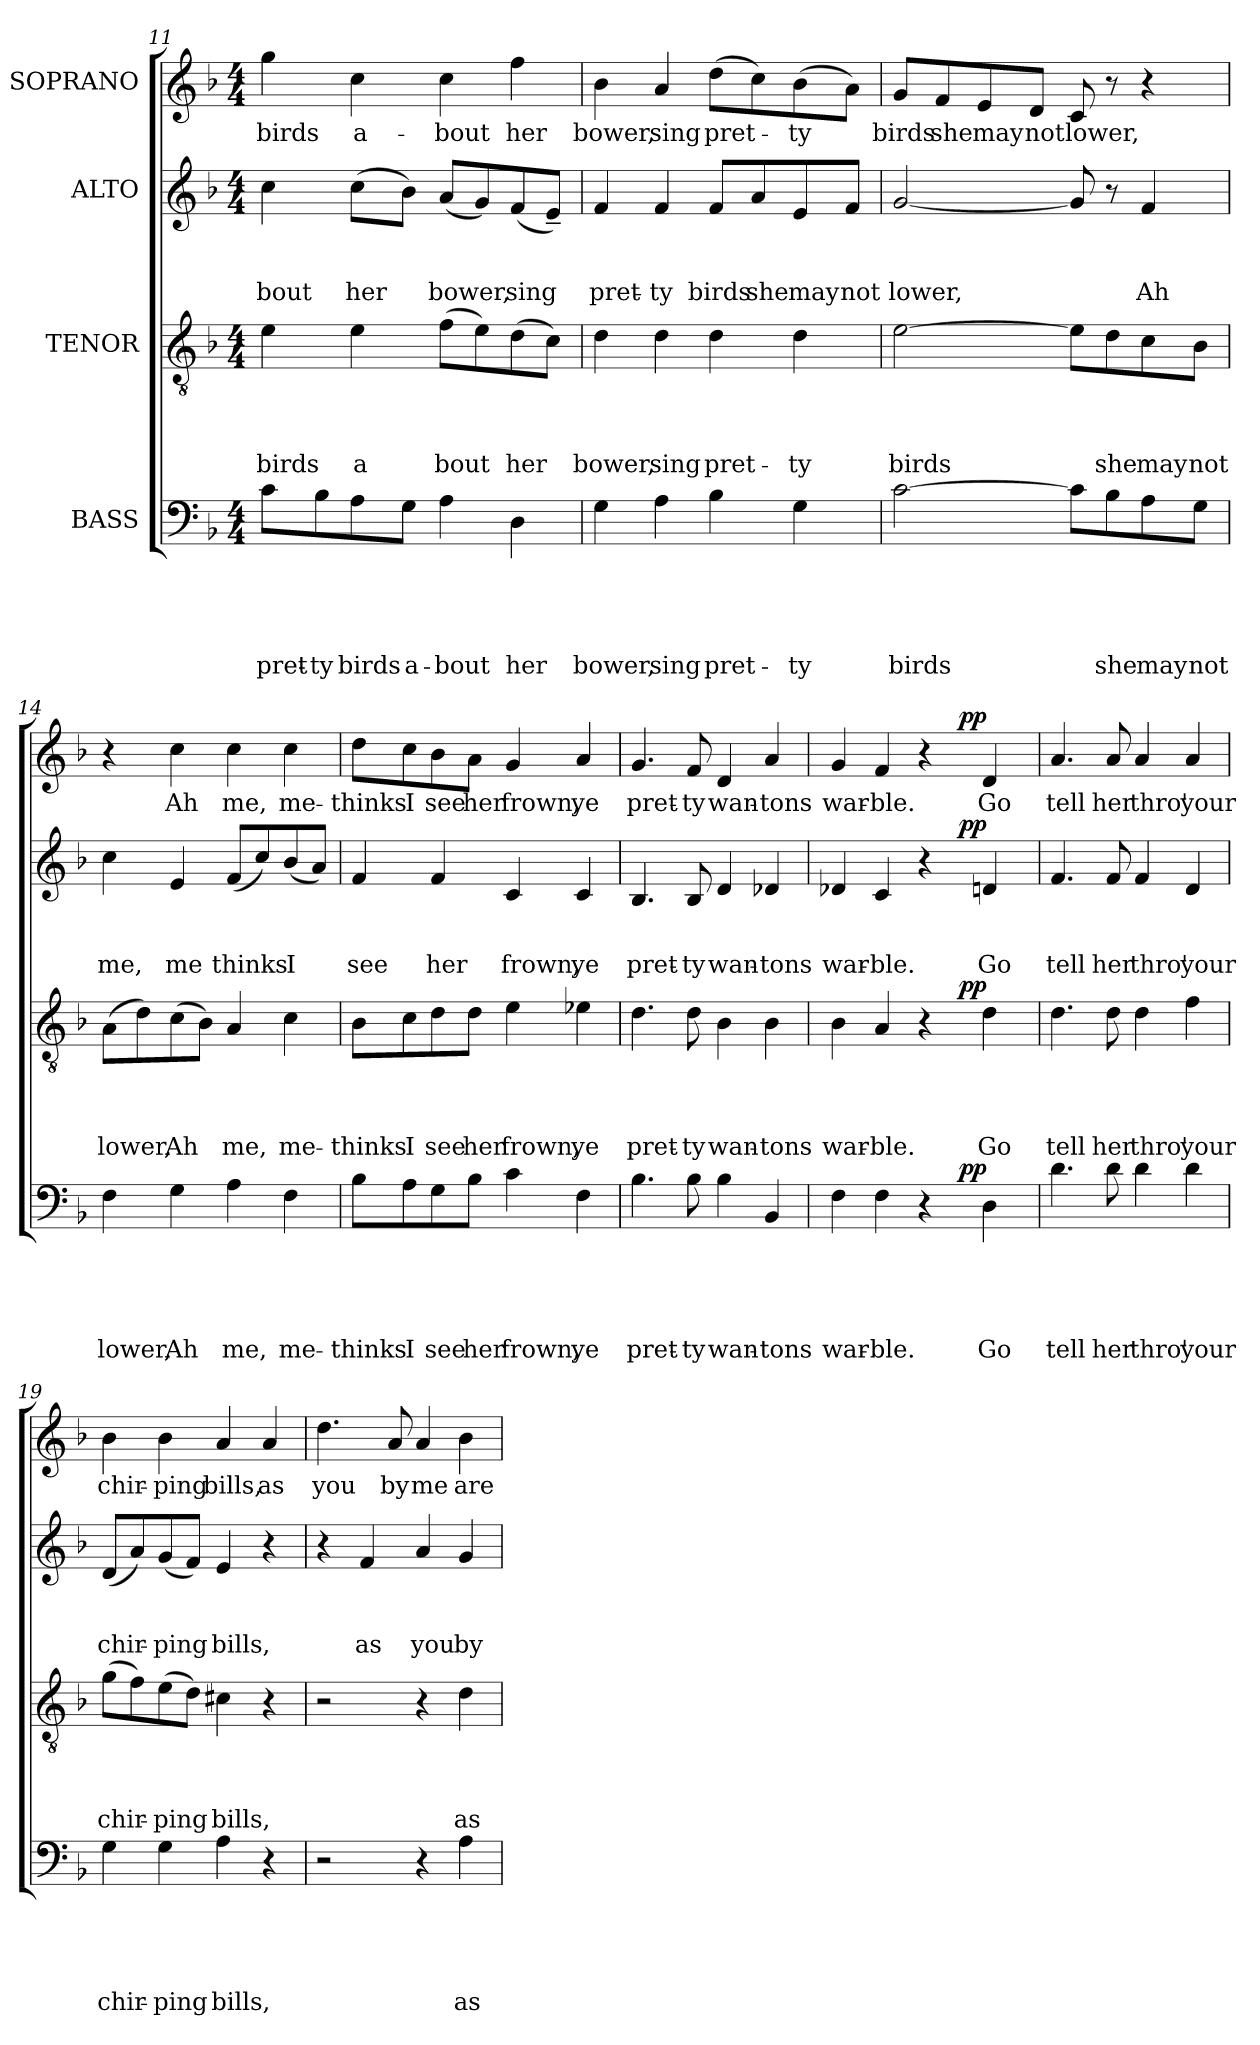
**kern	**text	**text	**text	**text	**text	**dynam	**kern	**text	**text	**text	**text	**dynam	**kern	**text	**text	**text	**dynam	**kern	**text	**dynam
*part4	*part4	*part4	*part4	*part4	*part4	*part4	*part3	*part3	*part3	*part3	*part3	*part3	*part2	*part2	*part2	*part2	*part2	*part1	*part1	*part1
*staff4	*staff4	*staff4	*staff4	*staff4	*staff4	*staff4	*staff3	*staff3	*staff3	*staff3	*staff3	*staff3	*staff2	*staff2	*staff2	*staff2	*staff2	*staff1	*staff1	*staff1
*I"BASS	*	*	*	*	*	*	*I"TENOR	*	*	*	*	*	*I"ALTO	*	*	*	*	*I"SOPRANO	*	*
!!LO:PB:g=z
*clefF4	*	*	*	*	*	*	*clefGv2	*	*	*	*	*	*clefG2	*	*	*	*	*clefG2	*	*
*k[b-]	*	*	*	*	*	*	*k[b-]	*	*	*	*	*	*k[b-]	*	*	*	*	*k[b-]	*	*
*F:	*	*	*	*	*	*	*F:	*	*	*	*	*	*F:	*	*	*	*	*F:	*	*
*M4/4	*	*	*	*	*	*	*M4/4	*	*	*	*	*	*M4/4	*	*	*	*	*M4/4	*	*
=11	=11	=11	=11	=11	=11	=11	=11	=11	=11	=11	=11	=11	=11	=11	=11	=11	=11	=11	=11	=11
!	!	!	!	!	!LO:LY:b	!	!	!	!	!	!LO:LY:b	!	!	!	!	!LO:LY:b	!	!	!LO:LY:b	!
8c\L	.	.	.	.	pret-	.	4e\	.	.	.	birds	.	4cc\	.	.	-bout	.	4gg\	birds	.
!	!	!	!	!	!LO:LY:b:rj	!	!	!	!	!	!	!	!	!	!	!	!	!	!	!
8B-\	.	.	.	.	-ty	.	.	.	.	.	.	.	.	.	.	.	.	.	.	.
!	!	!	!	!	!LO:LY:b	!	!	!	!	!	!LO:LY:b	!	!	!	!	!LO:LY:b	!	!	!LO:LY:b	!
8A\	.	.	.	.	birds	.	4e\	.	.	.	a	.	(>8cc\L	.	.	her	.	4cc\	a-	.
!	!	!	!	!	!LO:LY:b	!	!	!	!	!	!	!	!	!	!	!	!	!	!	!
8G\J	.	.	.	.	a-	.	.	.	.	.	.	.	8b-\J)	.	.	.	.	.	.	.
!	!	!	!	!	!LO:LY:b	!	!	!	!	!	!LO:LY:b	!	!	!	!	!LO:LY:b	!	!	!LO:LY:b	!
4A\	.	.	.	.	-bout	.	(>8f\L	.	.	.	bout	.	(<8a/L	.	.	bower,	.	4cc\	-bout	.
.	.	.	.	.	.	.	8e\)	.	.	.	.	.	8g/)	.	.	.	.	.	.	.
!	!	!	!	!	!LO:LY:b	!	!	!	!	!	!LO:LY:b	!	!	!	!	!LO:LY:b	!	!	!LO:LY:b	!
4D\	.	.	.	.	her	.	(>8d\	.	.	.	her	.	(<8f/	.	.	sing	.	4ff\	her	.
.	.	.	.	.	.	.	8c\J)	.	.	.	.	.	8e~</J)	.	.	.	.	.	.	.
=12	=12	=12	=12	=12	=12	=12	=12	=12	=12	=12	=12	=12	=12	=12	=12	=12	=12	=12	=12	=12
!	!	!	!	!	!LO:LY:b	!	!	!	!	!	!LO:LY:b	!	!	!	!	!LO:LY:b	!	!	!LO:LY:b	!
4G\	.	.	.	.	bower,	.	4d\	.	.	.	bower,	.	4f/	.	.	pret-	.	4b-\	bower,	.
!	!	!	!	!	!LO:LY:b	!	!	!	!	!	!LO:LY:b	!	!	!	!	!LO:LY:b	!	!	!LO:LY:b	!
4A\	.	.	.	.	sing	.	4d\	.	.	.	sing	.	4f/	.	.	-ty	.	4a/	sing	.
!	!	!	!	!	!LO:LY:b	!	!	!	!	!	!LO:LY:b	!	!	!	!	!LO:LY:b	!	!	!LO:LY:b	!
4B-\	.	.	.	.	pret-	.	4d\	.	.	.	pret-	.	8f/L	.	.	birds	.	(>8dd\L	pret-	.
!	!	!	!	!	!	!	!	!	!	!	!	!	!	!	!	!LO:LY:b	!	!	!	!
.	.	.	.	.	.	.	.	.	.	.	.	.	8a/	.	.	she	.	8cc\)	.	.
!	!	!	!	!	!LO:LY:b	!	!	!	!	!	!LO:LY:b	!	!	!	!	!LO:LY:b	!	!	!LO:LY:b	!
4G\	.	.	.	.	-ty	.	4d\	.	.	.	-ty	.	8e/	.	.	may	.	(>8b-\	-ty	.
!	!	!	!	!	!	!	!	!	!	!	!	!	!	!	!	!LO:LY:b	!	!	!	!
.	.	.	.	.	.	.	.	.	.	.	.	.	8f/J	.	.	not	.	8a\J)	.	.
=13	=13	=13	=13	=13	=13	=13	=13	=13	=13	=13	=13	=13	=13	=13	=13	=13	=13	=13	=13	=13
!	!	!	!	!	!LO:LY:b	!	!	!	!	!	!LO:LY:b	!	!	!	!	!LO:LY:b	!	!	!LO:LY:b	!
[>2c\	.	.	.	.	birds	.	[>2e\	.	.	.	birds	.	[<2g/	.	.	lower,	.	8g/L	birds	.
!	!	!	!	!	!	!	!	!	!	!	!	!	!	!	!	!	!	!	!LO:LY:b	!
.	.	.	.	.	.	.	.	.	.	.	.	.	.	.	.	.	.	8f/	she	.
!	!	!	!	!	!	!	!	!	!	!	!	!	!	!	!	!	!	!	!LO:LY:b	!
.	.	.	.	.	.	.	.	.	.	.	.	.	.	.	.	.	.	8e/	may	.
!	!	!	!	!	!	!	!	!	!	!	!	!	!	!	!	!	!	!	!LO:LY:b	!
.	.	.	.	.	.	.	.	.	.	.	.	.	.	.	.	.	.	8d/J	not	.
!	!	!	!	!	!	!	!	!	!	!	!	!	!	!	!	!	!	!	!LO:LY:b	!
8c\L]	.	.	.	.	.	.	8e\L]	.	.	.	.	.	8g/]	.	.	.	.	8c/	lower,	.
!	!	!	!	!	!LO:LY:b	!	!	!	!	!	!LO:LY:b	!	!	!	!	!	!	!	!	!
8B-\	.	.	.	.	she	.	8d\	.	.	.	she	.	8r	.	.	.	.	8r	.	.
!	!	!	!	!	!LO:LY:b	!	!	!	!	!	!LO:LY:b	!	!	!	!	!LO:LY:b	!	!	!	!
8A\	.	.	.	.	may	.	8c\	.	.	.	may	.	4f/	.	.	Ah	.	4r	.	.
!	!	!	!	!	!LO:LY:b	!	!	!	!	!	!LO:LY:b	!	!	!	!	!	!	!	!	!
8G\J	.	.	.	.	not	.	8B-\J	.	.	.	not	.	.	.	.	.	.	.	.	.
!!LO:LB:g=z
=14	=14	=14	=14	=14	=14	=14	=14	=14	=14	=14	=14	=14	=14	=14	=14	=14	=14	=14	=14	=14
!	!	!	!	!	!LO:LY:b	!	!	!	!	!	!LO:LY:b	!	!	!	!	!LO:LY:b	!	!	!	!
4F\	.	.	.	.	lower,	.	(>8A\L	.	.	.	lower,	.	4cc\	.	.	me,	.	4r	.	.
.	.	.	.	.	.	.	8d\)	.	.	.	.	.	.	.	.	.	.	.	.	.
!	!	!	!	!	!LO:LY:b	!	!	!	!	!	!LO:LY:b	!	!	!	!	!LO:LY:b	!	!	!LO:LY:b	!
4G\	.	.	.	.	Ah	.	(>8c\	.	.	.	Ah	.	4e/	.	.	me	.	4cc\	Ah	.
.	.	.	.	.	.	.	8B-\J)	.	.	.	.	.	.	.	.	.	.	.	.	.
!	!	!	!	!	!LO:LY:b	!	!	!	!	!	!LO:LY:b	!	!	!	!	!LO:LY:b	!	!	!LO:LY:b	!
4A\	.	.	.	.	me,	.	4A/	.	.	.	me,	.	(<8f/L	.	.	thinks	.	4cc\	me,	.
.	.	.	.	.	.	.	.	.	.	.	.	.	8cc/)	.	.	.	.	.	.	.
!	!	!	!	!	!LO:LY:b	!	!	!	!	!	!LO:LY:b	!	!	!	!	!LO:LY:b:rj	!	!	!LO:LY:b	!
4F\	.	.	.	.	me-	.	4c\	.	.	.	me-	.	(<8b-/	.	.	I	.	4cc\	me-	.
.	.	.	.	.	.	.	.	.	.	.	.	.	8a/J)	.	.	.	.	.	.	.
=15	=15	=15	=15	=15	=15	=15	=15	=15	=15	=15	=15	=15	=15	=15	=15	=15	=15	=15	=15	=15
!	!	!	!	!	!LO:LY:b	!	!	!	!	!	!LO:LY:b	!	!	!	!	!LO:LY:b	!	!	!LO:LY:b	!
8B-\L	.	.	.	.	-thinks	.	8B-\L	.	.	.	-thinks	.	4f/	.	.	see	.	8dd\L	-thinks	.
!	!	!	!	!	!LO:LY:b	!	!	!	!	!	!LO:LY:b	!	!	!	!	!	!	!	!LO:LY:b	!
8A\	.	.	.	.	I	.	8c\	.	.	.	I	.	.	.	.	.	.	8cc\	I	.
!	!	!	!	!	!LO:LY:b	!	!	!	!	!	!LO:LY:b	!	!	!	!	!LO:LY:b	!	!	!LO:LY:b	!
8G\	.	.	.	.	see	.	8d\	.	.	.	see	.	4f/	.	.	her	.	8b-\	see	.
!	!	!	!	!	!LO:LY:b	!	!	!	!	!	!LO:LY:b	!	!	!	!	!	!	!	!LO:LY:b	!
8B-\J	.	.	.	.	her	.	8d\J	.	.	.	her	.	.	.	.	.	.	8a\J	her	.
!	!	!	!	!	!LO:LY:b	!	!	!	!	!	!LO:LY:b	!	!	!	!	!LO:LY:b	!	!	!LO:LY:b	!
4c\	.	.	.	.	frown,	.	4e\	.	.	.	frown,	.	4c/	.	.	frown,	.	4g/	frown,	.
!	!	!	!	!	!LO:LY:b	!	!	!	!	!	!LO:LY:b	!	!	!	!	!LO:LY:b	!	!	!LO:LY:b	!
4F\	.	.	.	.	ye	.	4e-X\	.	.	.	ye	.	4c/	.	.	ye	.	4a/	ye	.
=16	=16	=16	=16	=16	=16	=16	=16	=16	=16	=16	=16	=16	=16	=16	=16	=16	=16	=16	=16	=16
!	!	!	!	!	!LO:LY:b	!	!	!	!	!	!LO:LY:b	!	!	!	!	!LO:LY:b	!	!	!LO:LY:b	!
4.B-\	.	.	.	.	pret-	.	4.d\	.	.	.	pret-	.	4.B-/	.	.	pret-	.	4.g/	pret-	.
!	!	!	!	!	!LO:LY:b:rj	!	!	!	!	!	!LO:LY:b:rj	!	!	!	!	!LO:LY:b:rj	!	!	!LO:LY:b:rj	!
8B-\	.	.	.	.	-ty	.	8d\	.	.	.	-ty	.	8B-/	.	.	-ty	.	8f/	-ty	.
!	!	!	!	!	!LO:LY:b	!	!	!	!	!	!LO:LY:b	!	!	!	!	!LO:LY:b	!	!	!LO:LY:b	!
4B-\	.	.	.	.	wan-	.	4B-\	.	.	.	wan-	.	4d/	.	.	wan-	.	4d/	wan-	.
!	!	!	!	!	!LO:LY:b:rj	!	!	!	!	!	!LO:LY:b:rj	!	!	!	!	!LO:LY:b:rj	!	!	!LO:LY:b:rj	!
4BB-/	.	.	.	.	-tons	.	4B-\	.	.	.	-tons	.	4d-X/	.	.	-tons	.	4a/	-tons	.
=17	=17	=17	=17	=17	=17	=17	=17	=17	=17	=17	=17	=17	=17	=17	=17	=17	=17	=17	=17	=17
!	!	!	!	!	!LO:LY:b	!	!	!	!	!	!LO:LY:b	!	!	!	!	!LO:LY:b	!	!	!LO:LY:b	!
*^	*	*	*	*	*	*	*^	*	*	*	*	*	*^	*	*	*	*	*^	*	*
4F\	2ryy	.	.	.	.	war-	.	4B-\	2ryy	.	.	.	war-	.	4d-X/	2ryy	.	.	war-	.	4g/	2ryy	war-	.
!	!	!	!	!	!	!LO:LY:b	!	!	!	!	!	!	!LO:LY:b	!	!	!	!	!	!LO:LY:b	!	!	!	!LO:LY:b	!
4F\	.	.	.	.	.	-ble.	.	4A/	.	.	.	.	-ble.	.	4c/	.	.	.	-ble.	.	4f/	.	-ble.	.
4r	8ryy	.	.	.	.	.	.	4r	8ryy	.	.	.	.	.	4r	8ryy	.	.	.	.	4r	8ryy	.	.
.	32ryy	.	.	.	.	.	.	.	32ryy	.	.	.	.	.	.	32ryy	.	.	.	.	.	32ryy	.	.
!	!	!	!	!	!	!	!LO:DY:a	!	!	!	!	!	!	!LO:DY:a	!	!	!	!	!	!LO:DY:a	!	!	!	!LO:DY:a
.	4ryy	.	.	.	.	.	pp	.	4ryy	.	.	.	.	pp	.	4ryy	.	.	.	pp	.	4ryy	.	pp
!	!	!	!	!	!	!LO:LY:b	!	!	!	!	!	!	!LO:LY:b	!	!	!	!	!	!LO:LY:b	!	!	!	!LO:LY:b	!
4D\	.	.	.	.	.	Go	.	4d\	.	.	.	.	Go	.	4dn/	.	.	.	Go	.	4d/	.	Go	.
.	16.ryy	.	.	.	.	.	.	.	16.ryy	.	.	.	.	.	.	16.ryy	.	.	.	.	.	16.ryy	.	.
=18	=18	=18	=18	=18	=18	=18	=18	=18	=18	=18	=18	=18	=18	=18	=18	=18	=18	=18	=18	=18	=18	=18	=18	=18
!	!	!	!	!	!	!LO:LY:b	!	!	!	!	!	!	!LO:LY:b	!	!	!	!	!	!LO:LY:b	!	!	!	!LO:LY:b	!
*v	*v	*	*	*	*	*	*	*	*	*	*	*	*	*	*v	*v	*	*	*	*	*v	*v	*	*
*	*	*	*	*	*	*	*v	*v	*	*	*	*	*	*	*	*	*	*	*	*	*
4.d\	.	.	.	.	tell	.	4.d\	.	.	.	tell	.	4.f/	.	.	tell	.	4.a/	tell	.
!	!	!	!	!	!LO:LY:b	!	!	!	!	!	!LO:LY:b	!	!	!	!	!LO:LY:b	!	!	!LO:LY:b	!
8d\	.	.	.	.	her	.	8d\	.	.	.	her	.	8f/	.	.	her	.	8a/	her	.
!	!	!	!	!	!LO:LY:b	!	!	!	!	!	!LO:LY:b	!	!	!	!	!LO:LY:b	!	!	!LO:LY:b	!
4d\	.	.	.	.	thro'	.	4d\	.	.	.	thro'	.	4f/	.	.	thro'	.	4a/	thro'	.
!	!	!	!	!	!LO:LY:b	!	!	!	!	!	!LO:LY:b	!	!	!	!	!LO:LY:b	!	!	!LO:LY:b	!
4d\	.	.	.	.	your	.	4f\	.	.	.	your	.	4d/	.	.	your	.	4a/	your	.
!!LO:LB:g=z
=19	=19	=19	=19	=19	=19	=19	=19	=19	=19	=19	=19	=19	=19	=19	=19	=19	=19	=19	=19	=19
!	!	!	!	!	!LO:LY:b	!	!	!	!	!	!LO:LY:b	!	!	!	!	!LO:LY:b	!	!	!LO:LY:b	!
4G\	.	.	.	.	chir-	.	(>8g\L	.	.	.	chir-	.	(<8d/L	.	.	chir-	.	4b-\	chir-	.
.	.	.	.	.	.	.	8f\)	.	.	.	.	.	8a/)	.	.	.	.	.	.	.
!	!	!	!	!	!LO:LY:b	!	!	!	!	!	!LO:LY:b	!	!	!	!	!LO:LY:b	!	!	!LO:LY:b	!
4G\	.	.	.	.	-ping	.	(>8e\	.	.	.	-ping	.	(<8g/	.	.	-ping	.	4b-\	-ping	.
.	.	.	.	.	.	.	8d\J)	.	.	.	.	.	8f/J)	.	.	.	.	.	.	.
!	!	!	!	!	!LO:LY:b	!	!	!	!	!	!LO:LY:b	!	!	!	!	!LO:LY:b	!	!	!LO:LY:b	!
4A\	.	.	.	.	bills,	.	4c#X\	.	.	.	bills,	.	4e/	.	.	bills,	.	4a/	bills,	.
!	!	!	!	!	!	!	!	!	!	!	!	!	!	!	!	!	!	!	!LO:LY:b	!
4r	.	.	.	.	.	.	4r	.	.	.	.	.	4r	.	.	.	.	4a/	as	.
=20	=20	=20	=20	=20	=20	=20	=20	=20	=20	=20	=20	=20	=20	=20	=20	=20	=20	=20	=20	=20
!	!	!	!	!	!	!	!	!	!	!	!	!	!	!	!	!	!	!	!LO:LY:b	!
2r	.	.	.	.	.	.	2r	.	.	.	.	.	4r	.	.	.	.	4.dd\	you	.
!	!	!	!	!	!	!	!	!	!	!	!	!	!	!	!	!LO:LY:b	!	!	!	!
.	.	.	.	.	.	.	.	.	.	.	.	.	4f/	.	.	as	.	.	.	.
!	!	!	!	!	!	!	!	!	!	!	!	!	!	!	!	!	!	!	!LO:LY:b	!
.	.	.	.	.	.	.	.	.	.	.	.	.	.	.	.	.	.	8a/	by	.
!	!	!	!	!	!	!	!	!	!	!	!	!	!	!	!	!LO:LY:b	!	!	!LO:LY:b	!
4r	.	.	.	.	.	.	4r	.	.	.	.	.	4a/	.	.	you	.	4a/	me	.
!	!	!	!	!	!LO:LY:b	!	!	!	!	!	!LO:LY:b	!	!	!	!	!LO:LY:b	!	!	!LO:LY:b	!
4A\	.	.	.	.	as	.	4d\	.	.	.	as	.	4g/	.	.	by	.	4b-\	are	.
=	=	=	=	=	=	=	=	=	=	=	=	=	=	=	=	=	=	=	=	=
*-	*-	*-	*-	*-	*-	*-	*-	*-	*-	*-	*-	*-	*-	*-	*-	*-	*-	*-	*-	*-
